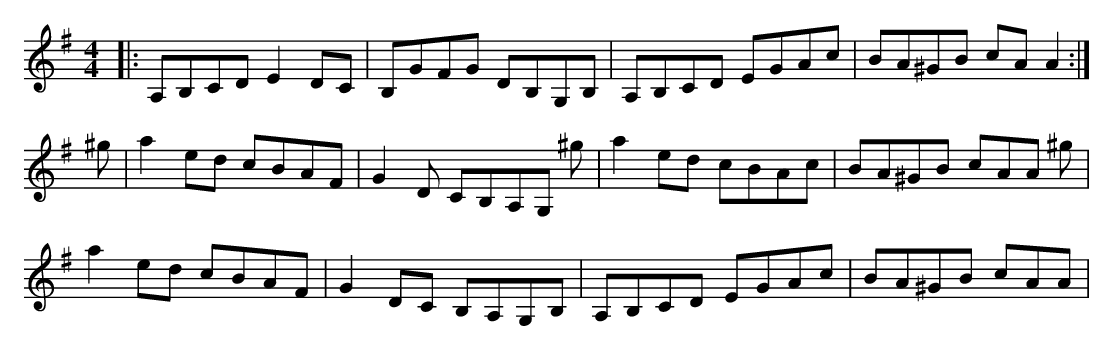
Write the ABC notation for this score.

X:1
M:4/4
K:Ador
|:A,B,CD E2 DC|B,GFG DB,G,B,|A,B,CD EGAc|BA^GB cAA2:|
^g|a2 ed cBAF|G2 D CB,A,G, ^g|a2 ed cBAc|BA^GB cAA ^g|
a2 ed cBAF|G2 DC B,A,G,B,|A,B,CD EGAc|BA^GB cAA|
